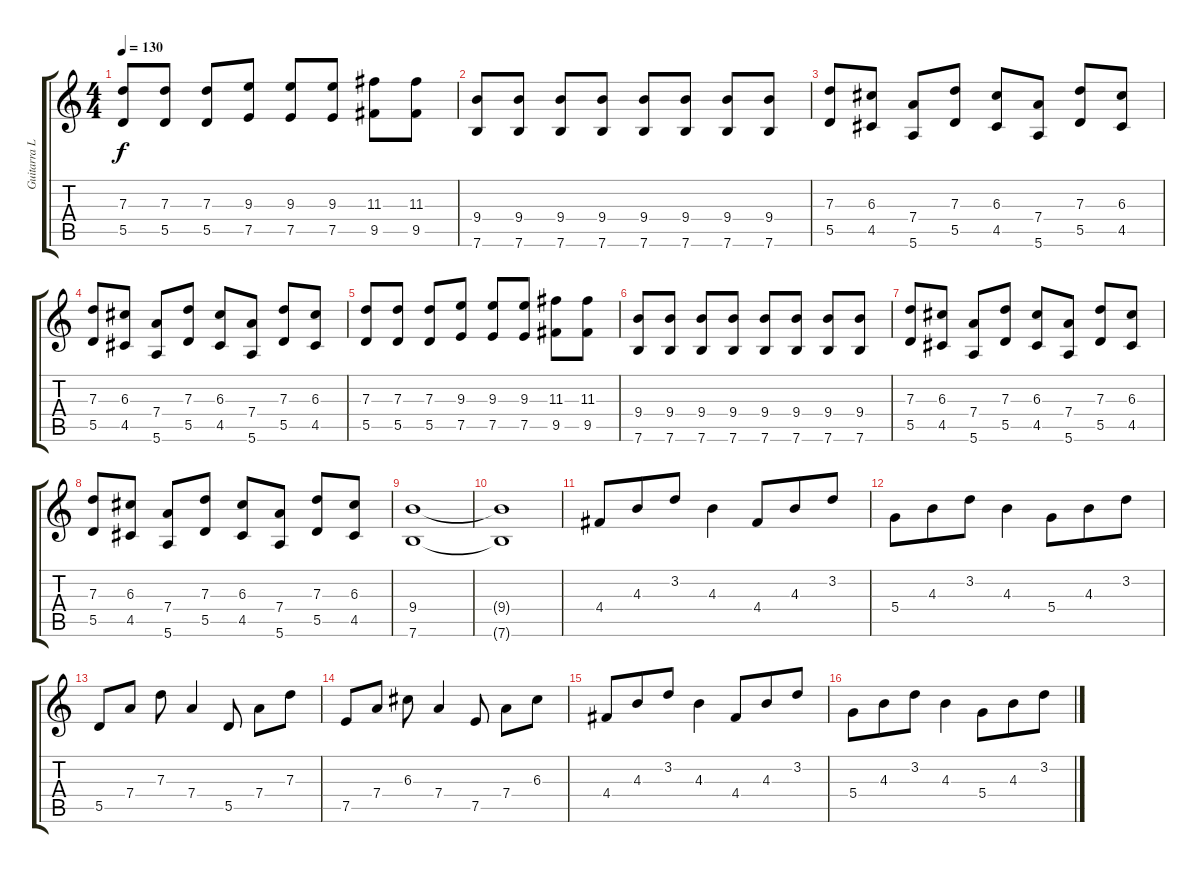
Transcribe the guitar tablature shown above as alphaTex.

\track ("" "Guitarra L") {instrument distortionguitar}
\staff {score tabs}
\tuning (E4 B3 G3 D3 A2 E2) {hide}
\ts (4 4)
\tempo 130
\clef g2
\ks c
(7.3 5.5).8{dy f instrument distortionguitar} (7.3 5.5).8 (7.3 5.5).8 (9.3 7.5).8 (9.3 7.5).8 (9.3 7.5).8 (11.3 9.5).8 (11.3 9.5).8 |
(9.4 7.6).8 (9.4 7.6).8 (9.4 7.6).8 (9.4 7.6).8 (9.4 7.6).8 (9.4 7.6).8 (9.4 7.6).8 (9.4 7.6).8 |
(7.3 5.5).8 (6.3 4.5).8 (7.4 5.6).8 (7.3 5.5).8 (6.3 4.5).8 (7.4 5.6).8 (7.3 5.5).8 (6.3 4.5).8 |
(7.3 5.5).8 (6.3 4.5).8 (7.4 5.6).8 (7.3 5.5).8 (6.3 4.5).8 (7.4 5.6).8 (7.3 5.5).8 (6.3 4.5).8 |
(7.3 5.5).8 (7.3 5.5).8 (7.3 5.5).8 (9.3 7.5).8 (9.3 7.5).8 (9.3 7.5).8 (11.3 9.5).8 (11.3 9.5).8 |
(9.4 7.6).8 (9.4 7.6).8 (9.4 7.6).8 (9.4 7.6).8 (9.4 7.6).8 (9.4 7.6).8 (9.4 7.6).8 (9.4 7.6).8 |
(7.3 5.5).8 (6.3 4.5).8 (7.4 5.6).8 (7.3 5.5).8 (6.3 4.5).8 (7.4 5.6).8 (7.3 5.5).8 (6.3 4.5).8 |
(7.3 5.5).8 (6.3 4.5).8 (7.4 5.6).8 (7.3 5.5).8 (6.3 4.5).8 (7.4 5.6).8 (7.3 5.5).8 (6.3 4.5).8 |
(9.4 7.6).1 |
(9.4{t} 7.6{t}).1{volume 4} |
4.4.8{volume 16} 4.3.8{beam merge} 3.2.8 4.3.4 4.4.8{beam merge} 4.3.8 3.2.8 |
5.4.8 4.3.8{beam merge} 3.2.8 4.3.4 5.4.8{beam merge} 4.3.8 3.2.8 |
5.5.8 7.4.8 7.3.8 7.4.4 5.5.8 7.4.8 7.3.8 |
7.5.8 7.4.8 6.3.8 7.4.4 7.5.8 7.4.8 6.3.8 |
4.4.8 4.3.8{beam merge} 3.2.8 4.3.4 4.4.8{beam merge} 4.3.8 3.2.8 |
5.4.8 4.3.8{beam merge} 3.2.8 4.3.4 5.4.8{beam merge} 4.3.8 3.2.8
